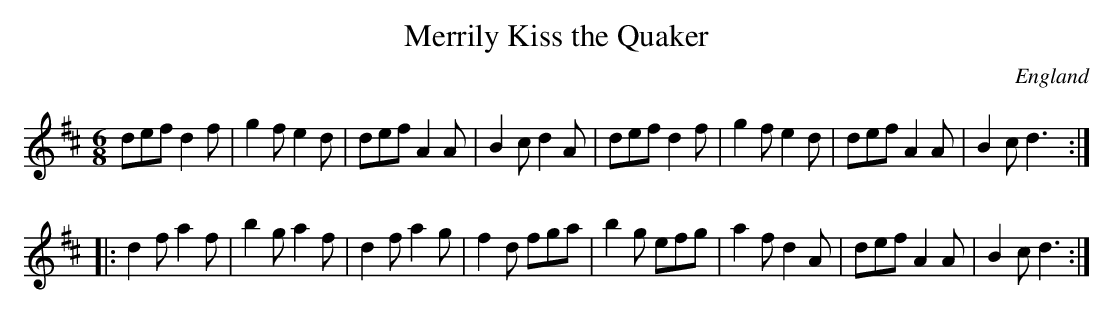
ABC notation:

X:1
T:Merrily Kiss the Quaker
M:6/8
O:England
K:D major
def d2f | g2f e2d | def A2A | B2c d2A |\
def d2f | g2f e2d | def A2A | B2c d3  ::
d2f a2f | b2g a2f | d2f a2g | f2d fga |\
b2g efg | a2f d2A | def A2A | B2c d3  :|
